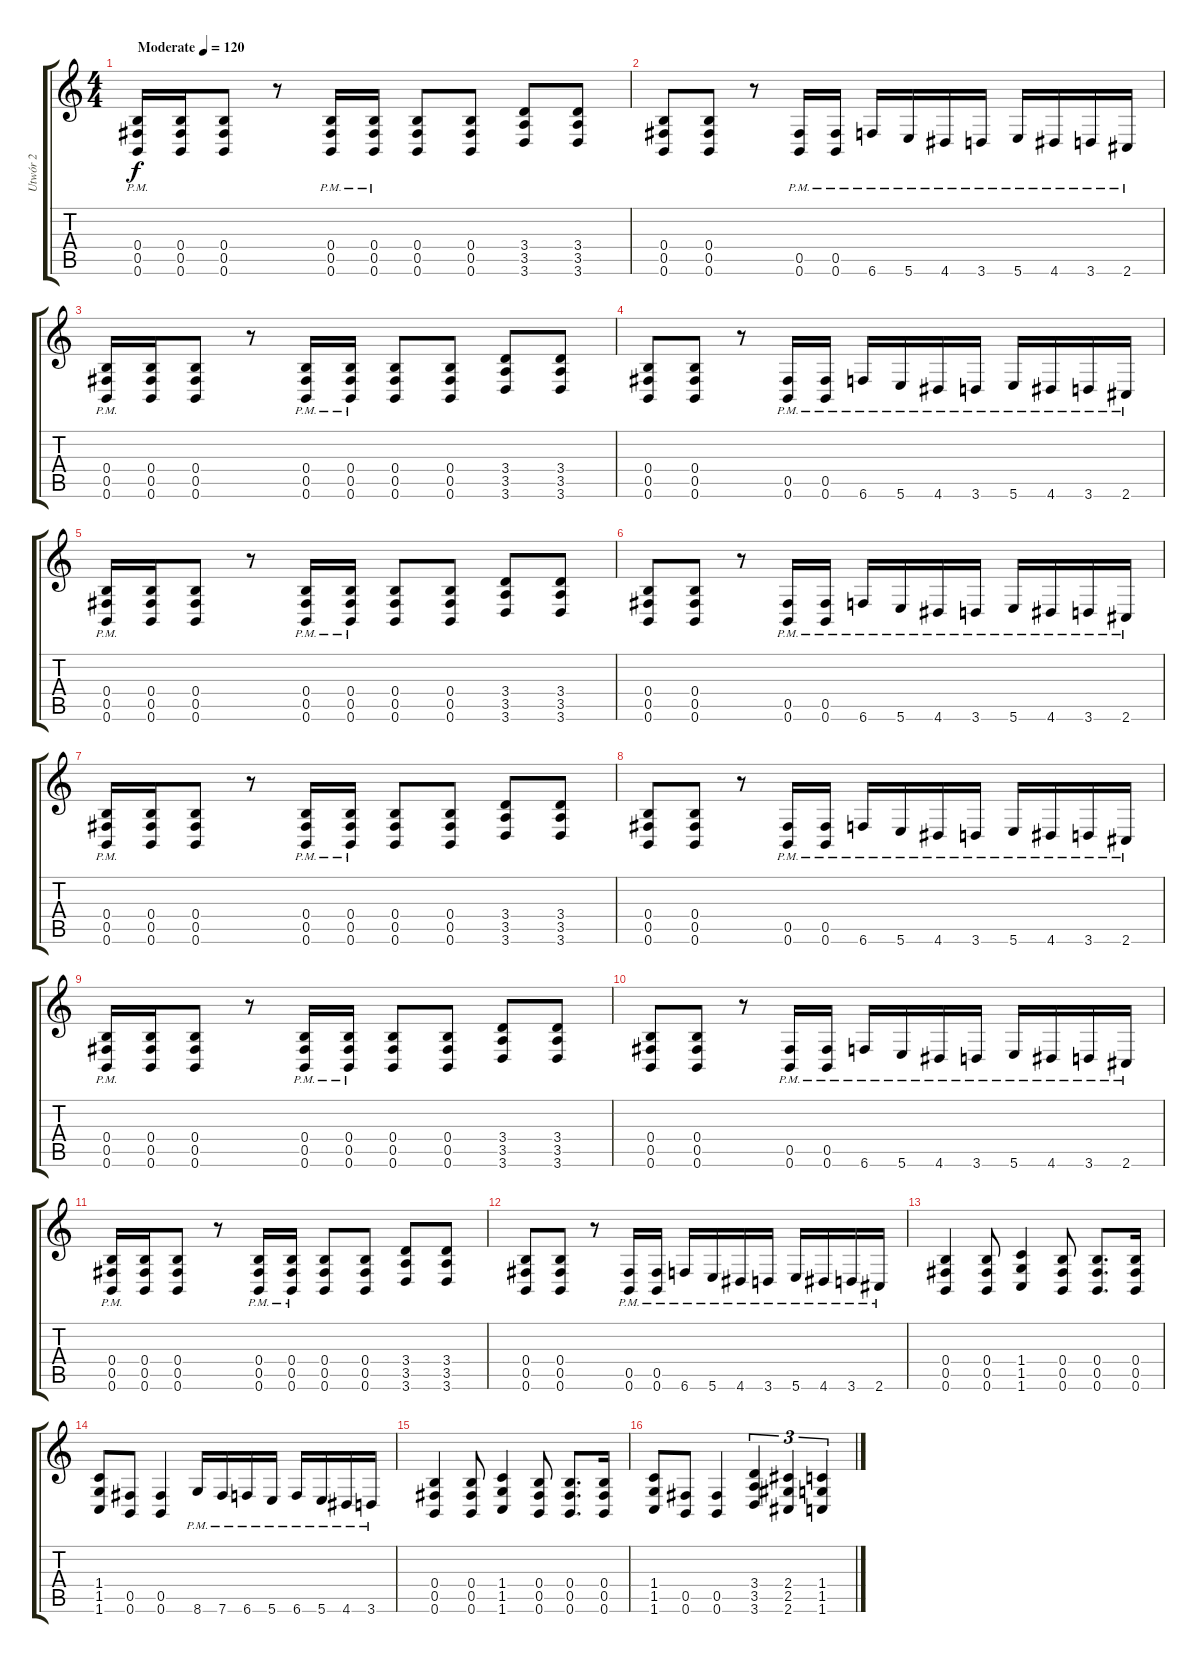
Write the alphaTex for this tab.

\track ("Utwór 2" "Utwór 2") {instrument distortionguitar}
\staff {score tabs}
\tuning (Db4 Ab3 E3 B2 Gb2 B1) {hide}
\ts (4 4)
\tempo (120 "Moderate")
\tempo 140
\tempo (120 "Moderate")
\clef g2
\ks c
(0.4{pm} 0.5{pm} 0.6{pm}).16{dy f instrument distortionguitar} (0.4 0.5 0.6).16 (0.4 0.5 0.6).8 r.8 (0.4{pm} 0.5{pm} 0.6{pm}).16 (0.4{pm} 0.5{pm} 0.6{pm}).16 (0.4 0.5 0.6).8 (0.4 0.5 0.6).8 (3.4 3.5 3.6).8 (3.4 3.5 3.6).8 |
(0.4 0.5 0.6).8 (0.4 0.5 0.6).8 r.8 (0.5{pm} 0.6{pm}).16 (0.5{pm} 0.6{pm}).16 6.6{pm}.16 5.6{pm}.16 4.6{pm}.16 3.6{pm}.16 5.6{pm}.16 4.6{pm}.16 3.6{pm}.16 2.6{pm}.16 |
(0.4{pm} 0.5{pm} 0.6{pm}).16 (0.4 0.5 0.6).16 (0.4 0.5 0.6).8 r.8 (0.4{pm} 0.5{pm} 0.6{pm}).16 (0.4{pm} 0.5{pm} 0.6{pm}).16 (0.4 0.5 0.6).8 (0.4 0.5 0.6).8 (3.4 3.5 3.6).8 (3.4 3.5 3.6).8 |
(0.4 0.5 0.6).8 (0.4 0.5 0.6).8 r.8 (0.5{pm} 0.6{pm}).16 (0.5{pm} 0.6{pm}).16 6.6{pm}.16 5.6{pm}.16 4.6{pm}.16 3.6{pm}.16 5.6{pm}.16 4.6{pm}.16 3.6{pm}.16 2.6{pm}.16 |
(0.4{pm} 0.5{pm} 0.6{pm}).16 (0.4 0.5 0.6).16 (0.4 0.5 0.6).8 r.8 (0.4{pm} 0.5{pm} 0.6{pm}).16 (0.4{pm} 0.5{pm} 0.6{pm}).16 (0.4 0.5 0.6).8 (0.4 0.5 0.6).8 (3.4 3.5 3.6).8 (3.4 3.5 3.6).8 |
(0.4 0.5 0.6).8 (0.4 0.5 0.6).8 r.8 (0.5{pm} 0.6{pm}).16 (0.5{pm} 0.6{pm}).16 6.6{pm}.16 5.6{pm}.16 4.6{pm}.16 3.6{pm}.16 5.6{pm}.16 4.6{pm}.16 3.6{pm}.16 2.6{pm}.16 |
(0.4{pm} 0.5{pm} 0.6{pm}).16 (0.4 0.5 0.6).16 (0.4 0.5 0.6).8 r.8 (0.4{pm} 0.5{pm} 0.6{pm}).16 (0.4{pm} 0.5{pm} 0.6{pm}).16 (0.4 0.5 0.6).8 (0.4 0.5 0.6).8 (3.4 3.5 3.6).8 (3.4 3.5 3.6).8 |
(0.4 0.5 0.6).8 (0.4 0.5 0.6).8 r.8 (0.5{pm} 0.6{pm}).16 (0.5{pm} 0.6{pm}).16 6.6{pm}.16 5.6{pm}.16 4.6{pm}.16 3.6{pm}.16 5.6{pm}.16 4.6{pm}.16 3.6{pm}.16 2.6{pm}.16 |
(0.4{pm} 0.5{pm} 0.6{pm}).16 (0.4 0.5 0.6).16 (0.4 0.5 0.6).8 r.8 (0.4{pm} 0.5{pm} 0.6{pm}).16 (0.4{pm} 0.5{pm} 0.6{pm}).16 (0.4 0.5 0.6).8 (0.4 0.5 0.6).8 (3.4 3.5 3.6).8 (3.4 3.5 3.6).8 |
(0.4 0.5 0.6).8 (0.4 0.5 0.6).8 r.8 (0.5{pm} 0.6{pm}).16 (0.5{pm} 0.6{pm}).16 6.6{pm}.16 5.6{pm}.16 4.6{pm}.16 3.6{pm}.16 5.6{pm}.16 4.6{pm}.16 3.6{pm}.16 2.6{pm}.16 |
(0.4{pm} 0.5{pm} 0.6{pm}).16 (0.4 0.5 0.6).16 (0.4 0.5 0.6).8 r.8 (0.4{pm} 0.5{pm} 0.6{pm}).16 (0.4{pm} 0.5{pm} 0.6{pm}).16 (0.4 0.5 0.6).8 (0.4 0.5 0.6).8 (3.4 3.5 3.6).8 (3.4 3.5 3.6).8 |
(0.4 0.5 0.6).8 (0.4 0.5 0.6).8 r.8 (0.5{pm} 0.6{pm}).16 (0.5{pm} 0.6{pm}).16 6.6{pm}.16 5.6{pm}.16 4.6{pm}.16 3.6{pm}.16 5.6{pm}.16 4.6{pm}.16 3.6{pm}.16 2.6{pm}.16 |
(0.4 0.5 0.6).4 (0.4 0.5 0.6).8 (1.4 1.5 1.6).4 (0.4 0.5 0.6).8 (0.4 0.5 0.6).8{d} (0.4 0.5 0.6).16 |
(1.4 1.5 1.6).8 (0.5 0.6).8 (0.5 0.6).4 8.6{pm}.16 7.6{pm}.16 6.6{pm}.16 5.6{pm}.16 6.6{pm}.16 5.6{pm}.16 4.6{pm}.16 3.6{pm}.16 |
(0.4 0.5 0.6).4 (0.4 0.5 0.6).8 (1.4 1.5 1.6).4 (0.4 0.5 0.6).8 (0.4 0.5 0.6).8{d} (0.4 0.5 0.6).16 |
(1.4 1.5 1.6).8 (0.5 0.6).8 (0.5 0.6).4 (3.4 3.5 3.6).4{tu (3 2)} (2.4 2.5 2.6).4{tu (3 2)} (1.4 1.5 1.6).4{tu (3 2)}
